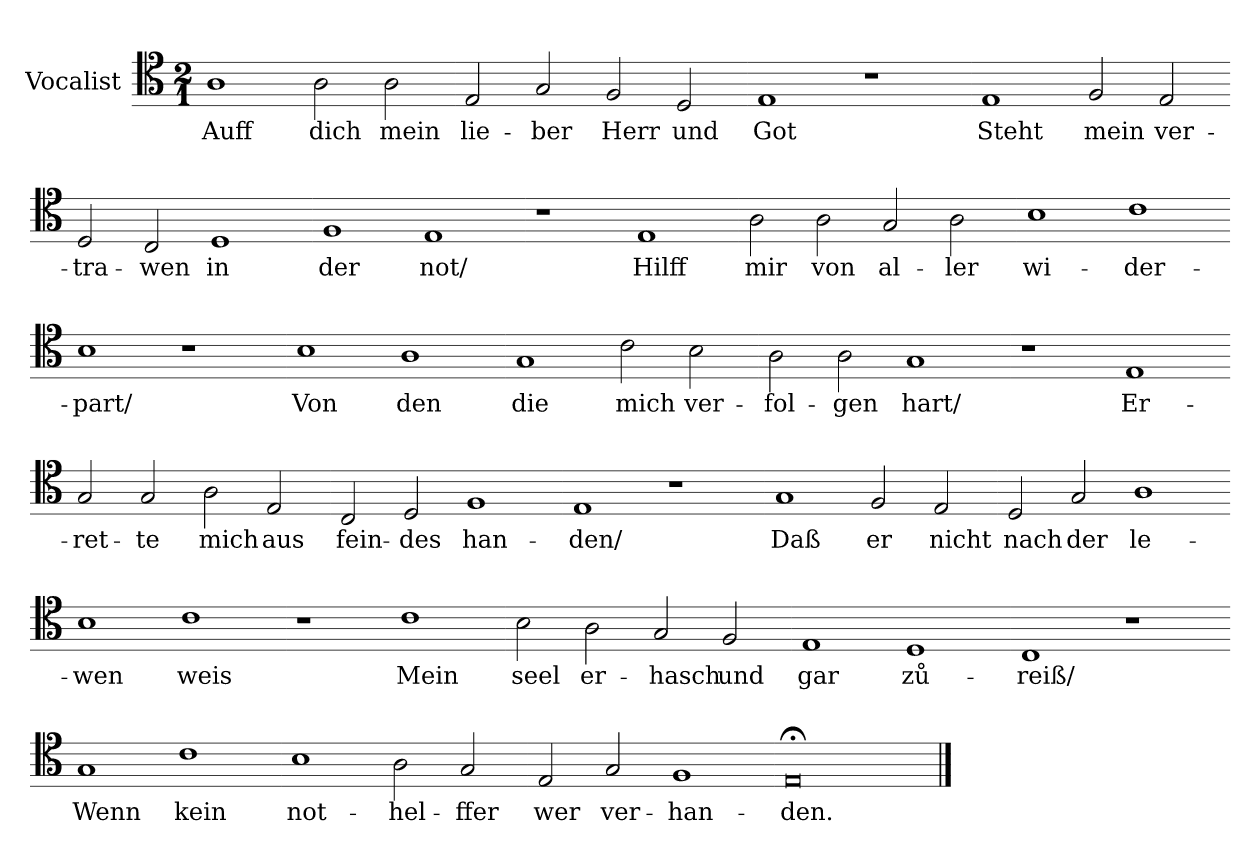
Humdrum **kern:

**kern	**text
*part1	*part1
*staff1	*staff1
*I"Vocalist	*
*clefC4	*
*k[]	*
*M2/1	*
*MM180	*
=	=
1A	Auff
2A	dich
2A	mein
=-	=-
2E	lie-
2G	-ber
2F	Herr
2D	und
=-	=-
1E	Got
1r	.
=-	=-
1E	Steht
2F	mein
2E	ver-
=-	=-
2D	-tra-
2C	-wen
1D	in
=-	=-
1F	der
1E	not/
=-	=-
1r	.
1E	Hilff
=-	=-
2A	mir
2A	von
2G	al-
2A	-ler
=-	=-
1B	wi-
1c	-der-
=-	=-
1B	-part/
1r	.
=-	=-
1B	Von
1A	den
=-	=-
1G	die
2c	mich
2B	ver-
=-	=-
2A	-fol-
2A	-gen
1G	hart/
=-	=-
1r	.
1E	Er-
=-	=-
2G	-ret-
2G	-te
2A	mich
2E	aus
=-	=-
2C	fein-
2D	-des
1F	han-
=-	=-
1E	-den/
1r	.
=-	=-
1G	Daß
2F	er
2E	nicht
=-	=-
2D	nach
2G	der
1A	le-
=-	=-
1B	-wen
1c	weis
=-	=-
1r	.
1c	Mein
=-	=-
2B	seel
2A	er-
2G	-hasch
2F	und
=-	=-
1E	gar
1D	zů-
=-	=-
1C	-reiß/
1r	.
=-	=-
1G	Wenn
1c	kein
=-	=-
1B	not-
2A	-hel-
2G	-ffer
=-	=-
2E	wer
2G	ver-
1F	-han-
=-	=-
0E;<	-den.
==	==
*-	*-
